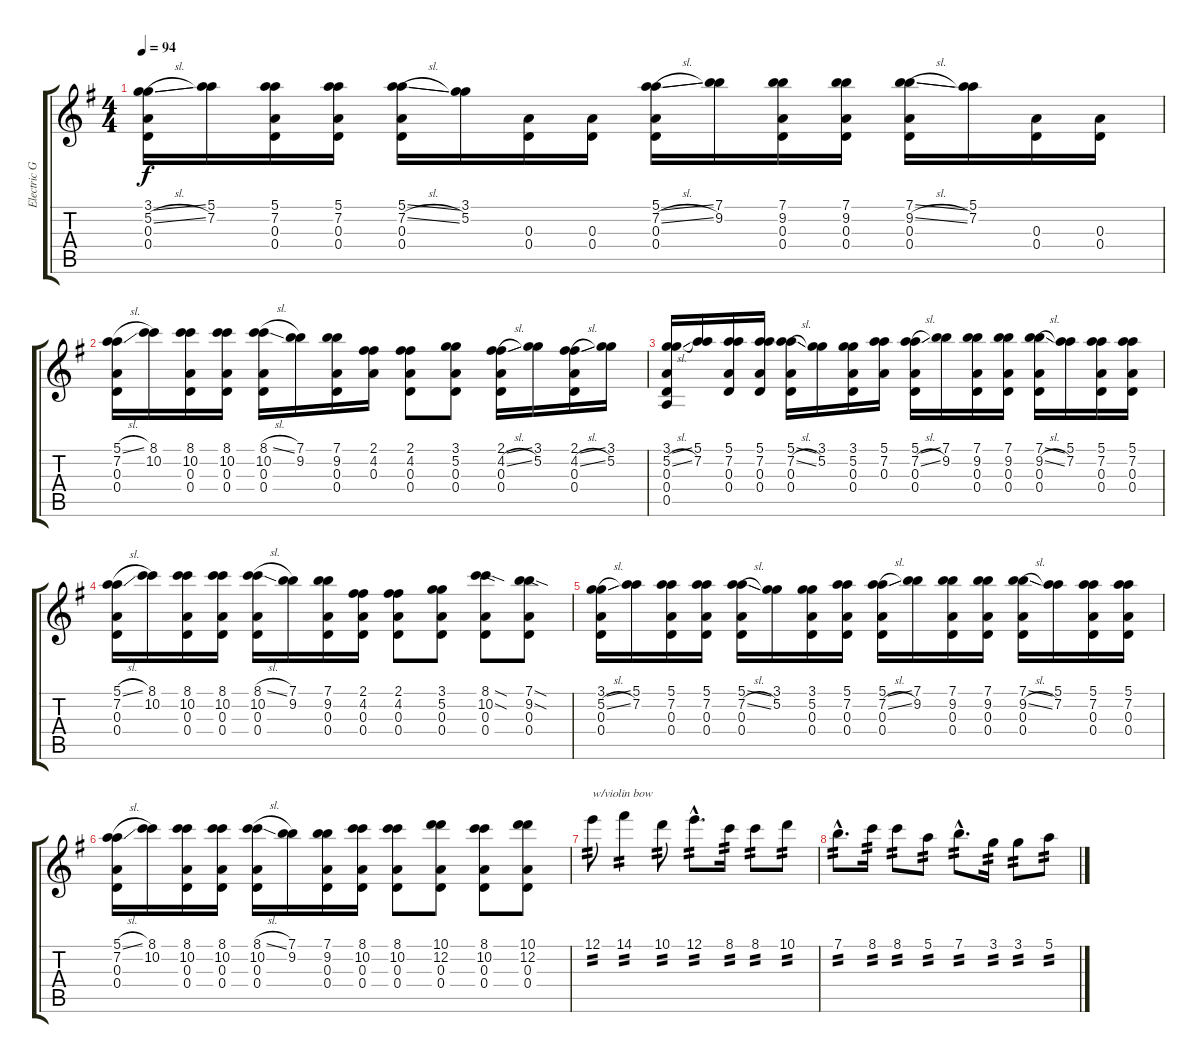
\track ("Electric Guitar 1" "Electric G") {instrument distortionguitar}
\staff {score tabs}
\tuning (E4 D4 A3 D3 A2 D2) {hide}
\ts (4 4)
\tempo 94
\clef g2
\ks g
(3.1{sl} 5.2{sl} 0.3 0.4).16{dy f} (5.1 7.2).16 (5.1 7.2 0.3 0.4).16 (5.1 7.2 0.3 0.4).16 (5.1{sl} 7.2{sl} 0.3 0.4).16 (3.1 5.2).16 (0.3 0.4).16 (0.3 0.4).16 (5.1{sl} 7.2{sl} 0.3 0.4).16 (7.1 9.2).16 (7.1 9.2 0.3 0.4).16 (7.1 9.2 0.3 0.4).16 (7.1{sl} 9.2{sl} 0.3 0.4).16 (5.1 7.2).16 (0.3 0.4).16 (0.3 0.4).16 |
(5.1{sl} 7.2 0.3 0.4).16 (8.1 10.2).16 (8.1 10.2 0.3 0.4).16 (8.1 10.2 0.3 0.4).16 (8.1{sl} 10.2 0.3 0.4).16 (7.1 9.2).16 (7.1 9.2 0.3 0.4).16 (2.1 4.2 0.3).16 (2.1 4.2 0.3 0.4).8 (3.1 5.2 0.3 0.4).8 (2.1{sl} 4.2{sl} 0.3 0.4).16 (3.1 5.2).16 (2.1{sl} 4.2{sl} 0.3 0.4).16 (3.1 5.2).16 |
(3.1{sl} 5.2{sl} 0.3 0.4 0.5).16 (5.1 7.2).16 (5.1 7.2 0.3 0.4).16 (5.1 7.2 0.3 0.4).16 (5.1{sl} 7.2{sl} 0.3 0.4).16 (3.1 5.2).16 (3.1 5.2 0.3 0.4).16 (5.1 7.2 0.3).16 (5.1{sl} 7.2{sl} 0.3 0.4).16 (7.1 9.2).16 (7.1 9.2 0.3 0.4).16 (7.1 9.2 0.3 0.4).16 (7.1{sl} 9.2{sl} 0.3 0.4).16 (5.1 7.2).16 (5.1 7.2 0.3 0.4).16 (5.1 7.2 0.3 0.4).16 |
(5.1{sl} 7.2 0.3 0.4).16 (8.1 10.2).16 (8.1 10.2 0.3 0.4).16 (8.1 10.2 0.3 0.4).16 (8.1{sl} 10.2 0.3 0.4).16 (7.1 9.2).16 (7.1 9.2 0.3 0.4).16 (2.1 4.2 0.3 0.4).16 (2.1 4.2 0.3 0.4).8 (3.1 5.2 0.3 0.4).8 (8.1{sod} 10.2{sod} 0.3 0.4).8 (7.1{sod} 9.2{sod} 0.3 0.4).8 |
(3.1{sl} 5.2{sl} 0.3 0.4).16 (5.1 7.2).16 (5.1 7.2 0.3 0.4).16 (5.1 7.2 0.3 0.4).16 (5.1{sl} 7.2{sl} 0.3 0.4).16 (3.1 5.2).16 (3.1 5.2 0.3 0.4).16 (5.1 7.2 0.3 0.4).16 (5.1{sl} 7.2{sl} 0.3 0.4).16 (7.1 9.2).16 (7.1 9.2 0.3 0.4).16 (7.1 9.2 0.3 0.4).16 (7.1{sl} 9.2{sl} 0.3 0.4).16 (5.1 7.2).16 (5.1 7.2 0.3 0.4).16 (5.1 7.2 0.3 0.4).16 |
(5.1{sl} 7.2 0.3 0.4).16 (8.1 10.2).16 (8.1 10.2 0.3 0.4).16 (8.1 10.2 0.3 0.4).16 (8.1{sl} 10.2 0.3 0.4).16 (7.1 9.2).16 (7.1 9.2 0.3 0.4).16 (8.1 10.2 0.3 0.4).16 (8.1 10.2 0.3 0.4).8 (10.1 12.2 0.3 0.4).8 (8.1 10.2 0.3 0.4).8 (10.1 12.2 0.3 0.4).8 |
12.1.8{txt "w/violin bow" tp 2 volume 16} 14.1.4{tp 2} 10.1.8{tp 2} 12.1{hac}.8{d tp 2} 8.1.16{tp 2} 8.1.8{tp 2} 10.1.8{tp 2} |
7.1{hac}.8{d tp 2} 8.1.16{tp 2} 8.1.8{tp 2} 5.1.8{tp 2} 7.1{hac}.8{d tp 2} 3.1.16{tp 2} 3.1.8{tp 2} 5.1.8{tp 2}
